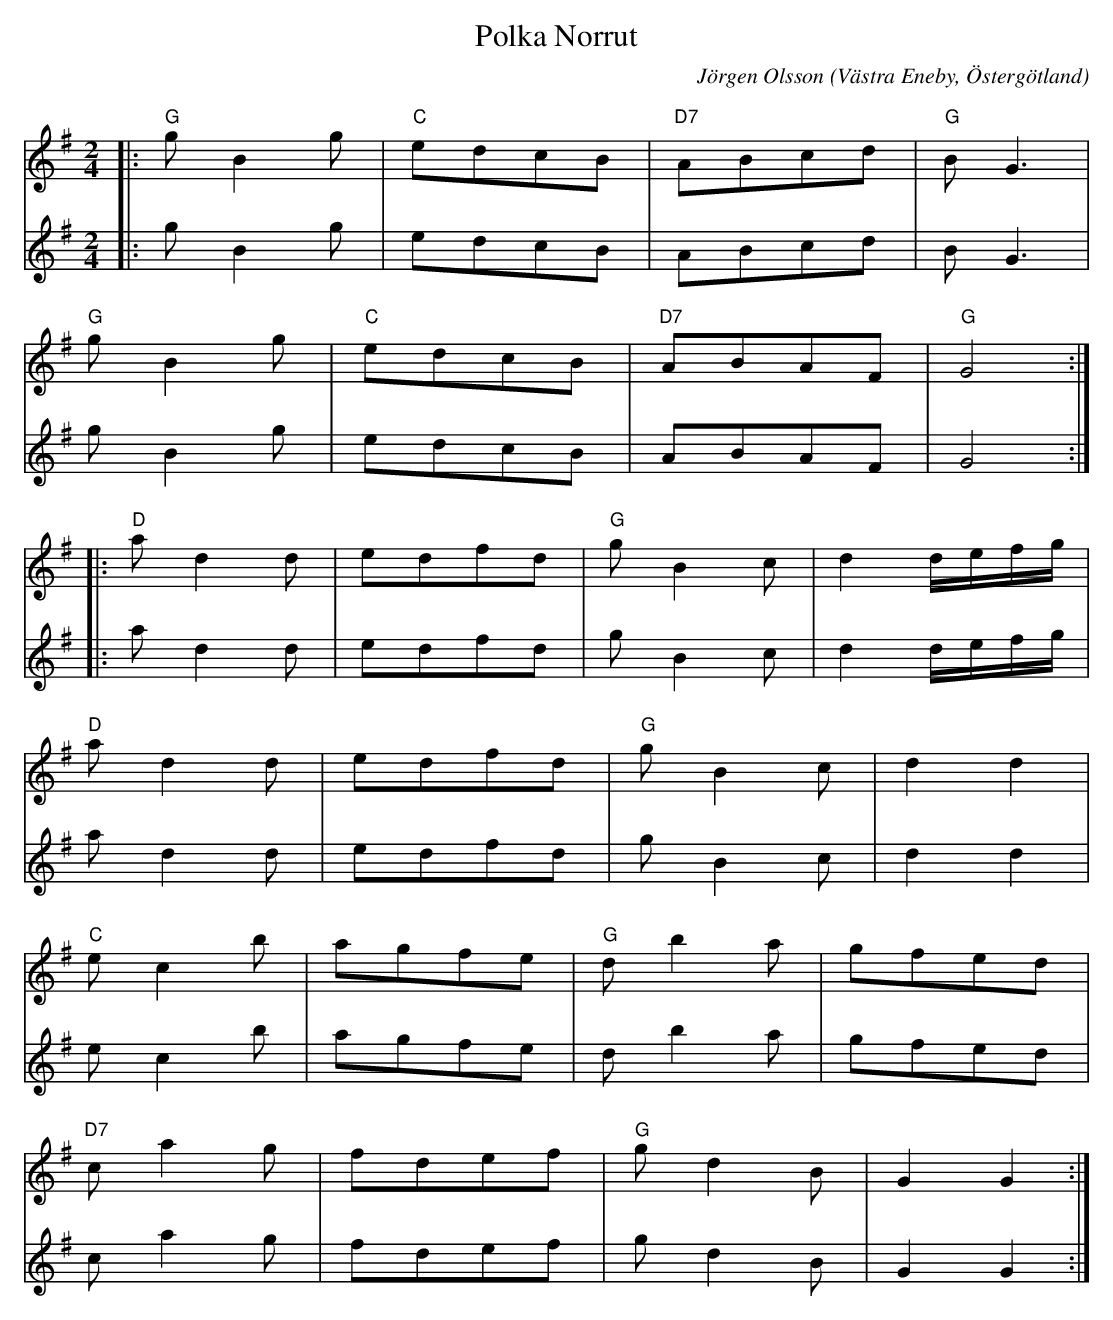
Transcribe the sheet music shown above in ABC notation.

X:1
T:Polka Norrut
C:Jörgen Olsson
O:Västra Eneby, Östergötland
Q:115
M:2/4
L:1/8
K:G
V:1
|:"G" gB2g|"C" edcB|"D7" ABcd|"G" B G3|
  "G" gB2g|"C" edcB|"D7" ABAF|"G" G4 :|
|:"D" ad2d|edfd   |"G" gB2c |d2d/2e/2f/2g/2|
"D" ad2d|edfd   |"G" gB2c |d2d2   |
"C" ec2b |agfe   |"G" db2a |gfed   |
"D7" ca2g |fdef   |"G" gd2B |G2G2   :|]
V:2
|:gB2g|edcB|ABcd|B G3|
  gB2g|edcB| ABAF| G4 :|
|:ad2d|edfd   | gB2c |d2d/2e/2f/2g/2|
ad2d|edfd   | gB2c |d2d2   |
ec2b |agfe   | db2a |gfed   |
 ca2g |fdef   | gd2B |G2G2   :|]
